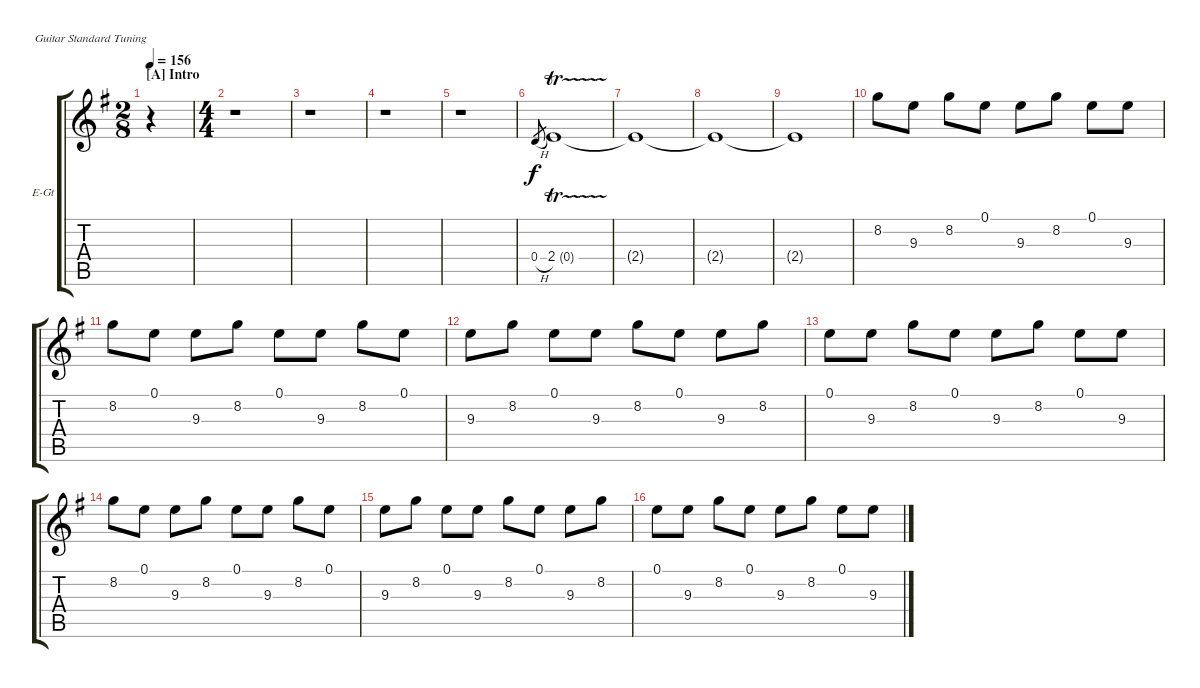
\bracketExtendMode groupsimilarinstruments
\firstSystemTrackNameOrientation horizontal
\otherSystemsTrackNameOrientation horizontal
\track ("Guitar" "E-Gt") {instrument distortionguitar}
\staff {score tabs}
\tuning (E4 B3 G3 D3 A2 E2)
\ts (2 8)
\section ("A" "Intro")
\tempo 156
\clef g2
\scale
1.08575
\ks g
r.4{dy f instrument distortionguitar} |
\ts (4 4)
\scale
0.91425 r.1 |
\scale
1.05549 r.1 |
\scale
0.944515 r.1 |
\scale
1.05549 r.1 |
\scale
0.944515 0.4{h}.8{gr} 2.4{tr (0 16)}.1 |
\scale
1.05549 2.4{t}.1 |
\scale
0.944515 2.4{t}.1 |
\scale
1.05549 2.4{t}.1 |
\scale
0.944515 8.2.8 9.3.8 8.2.8 0.1.8 9.3.8 8.2.8 0.1.8 9.3.8 |
\scale
1.05549 8.2.8 0.1.8 9.3.8 8.2.8 0.1.8 9.3.8 8.2.8 0.1.8 |
\scale
0.944515 9.3.8 8.2.8 0.1.8 9.3.8 8.2.8 0.1.8 9.3.8 8.2.8 |
\scale
1.05549 0.1.8 9.3.8 8.2.8 0.1.8 9.3.8 8.2.8 0.1.8 9.3.8 |
\scale
0.944515 8.2.8 0.1.8 9.3.8 8.2.8 0.1.8 9.3.8 8.2.8 0.1.8 |
\scale
1.05549 9.3.8 8.2.8 0.1.8 9.3.8 8.2.8 0.1.8 9.3.8 8.2.8 |
\scale
0.944515 0.1.8 9.3.8 8.2.8 0.1.8 9.3.8 8.2.8 0.1.8 9.3.8
